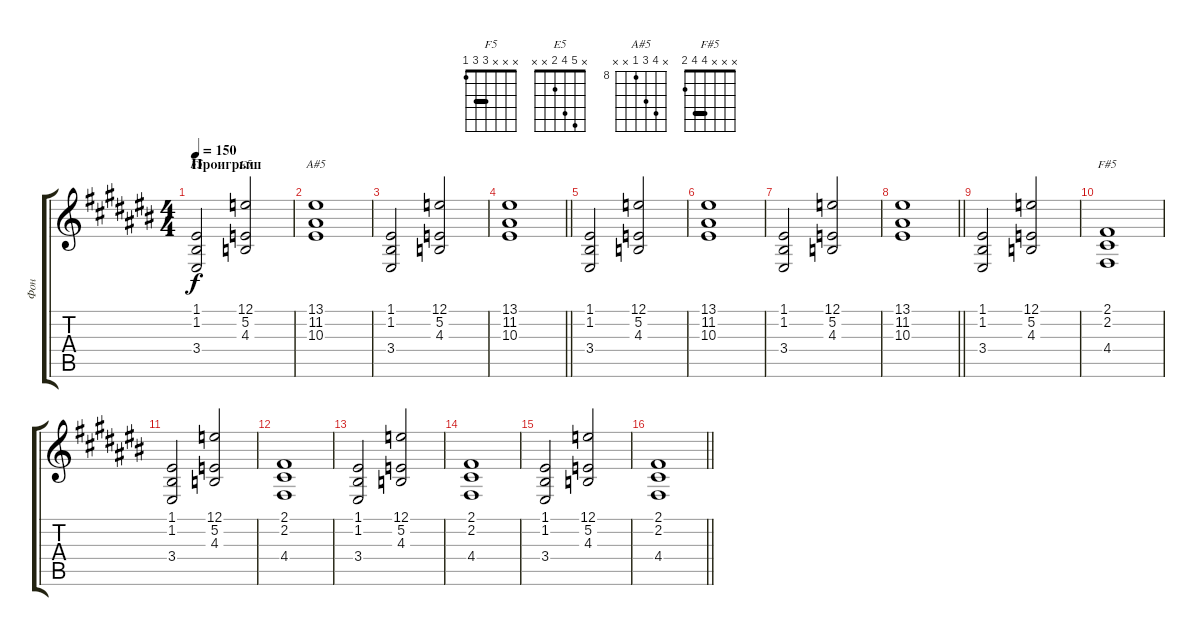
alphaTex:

\track ("Фон" "Фон") {instrument pad2warm}
\staff {score tabs}
\tuning (E4 B3 G3 D3 A2 E2) {hide}
\chord ("F5" x x x 3 3 1) {barre 3}
\chord ("E5" x 5 4 2 x x)
\chord ("A#5" x 11 10 8 x x) {firstfret 8}
\chord ("F#5" x x x 4 4 2) {barre 4}
\ts (4 4)
\section ("" "Проигрыш")
\tempo 150
\clef g2
\ks a#minor
(1.1 1.2 3.4).2{ch "F5" dy f} (12.1 5.2 4.3).2{ch "E5"} |
(13.1 11.2 10.3).1{ch "A#5"} |
(1.1 1.2 3.4).2 (12.1 5.2 4.3).2 |
\barLineRight lightlight
(13.1 11.2 10.3).1 |
(1.1 1.2 3.4).2 (12.1 5.2 4.3).2 |
(13.1 11.2 10.3).1 |
(1.1 1.2 3.4).2 (12.1 5.2 4.3).2 |
\barLineRight lightlight
(13.1 11.2 10.3).1 |
\section ("" "")
(1.1 1.2 3.4).2 (12.1 5.2 4.3).2 |
(2.1 2.2 4.4).1{ch "F#5"} |
(1.1 1.2 3.4).2 (12.1 5.2 4.3).2 |
(2.1 2.2 4.4).1 |
(1.1 1.2 3.4).2 (12.1 5.2 4.3).2 |
(2.1 2.2 4.4).1 |
(1.1 1.2 3.4).2 (12.1 5.2 4.3).2 |
\barLineRight lightlight
(2.1 2.2 4.4).1
